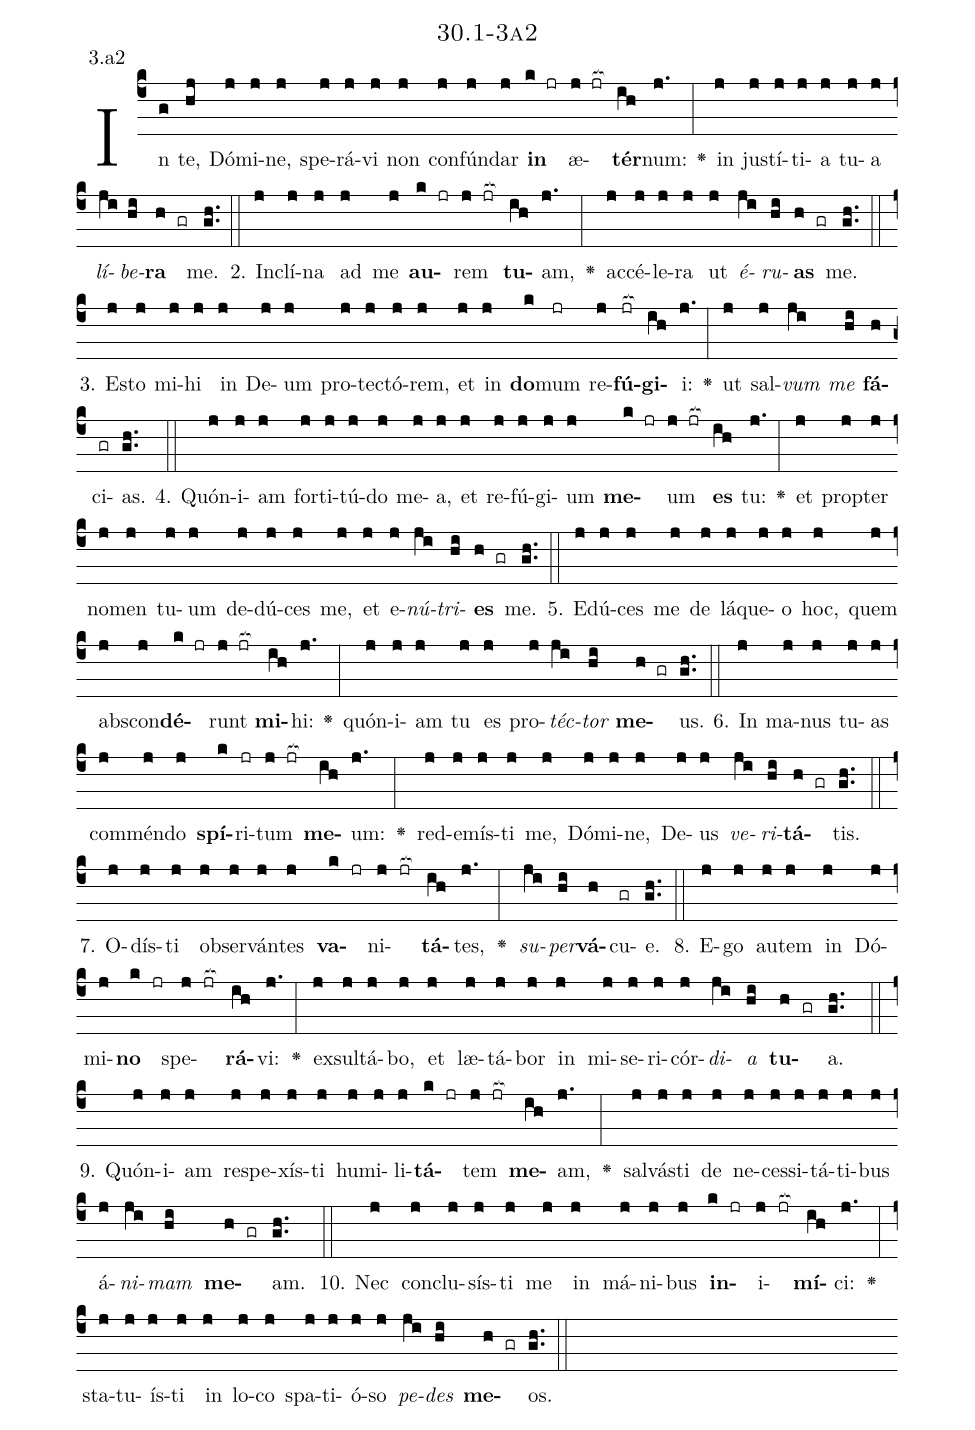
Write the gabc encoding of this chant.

name: 30.1-3a2;
annotation: 3.a2;
%%
(c4)In(g) te,(hj) Dó(j)mi(j)ne,(j) spe(j)rá(j)vi(j) non(j) con(j)fún(j)dar(j) <b>in</b>(k jr) æ(j jr[ocb:1{])<b>tér</b>(ih[ocb:0}])num:(j.) <v>\greheightstar</v>(:) in(j) jus(j)tí(j)ti(j)a(j) tu(j)a(j) <i>lí</i>(ji)<i>be</i>(hi)<b>ra</b>(h gr) me.(gh..) (::)
2. In(j)clí(j)na(j) ad(j) me(j) <b>au</b>(k jr)rem(j jr[ocb:1{]) <b>tu</b>(ih[ocb:0}])am,(j.) <v>\greheightstar</v>(:) ac(j)cé(j)le(j)ra(j) ut(j) <i>é</i>(ji)<i>ru</i>(hi)<b>as</b>(h gr) me.(gh..) (::)
3. Es(j)to(j) mi(j)hi(j) in(j) De(j)um(j) pro(j)tec(j)tó(j)rem,(j) et(j) in(j) <b>do</b>(k)mum(jr) re(j)<b>fú</b>(jr[ocb:1{])<b>gi</b>(ih[ocb:0}])i:(j.) <v>\greheightstar</v>(:) ut(j) sal(j)<i>vum</i>(ji) <i>me</i>(hi) <b>fá</b>(h)ci(gr)as.(gh..) (::)
4. Quón(j)i(j)am(j) for(j)ti(j)tú(j)do(j) me(j)a,(j) et(j) re(j)fú(j)gi(j)um(j) <b>me</b>(k jr)um(j jr[ocb:1{]) <b>es</b>(ih[ocb:0}]) tu:(j.) <v>\greheightstar</v>(:) et(j) prop(j)ter(j) no(j)men(j) tu(j)um(j) de(j)dú(j)ces(j) me,(j) et(j) e(j)<i>nú</i>(ji)<i>tri</i>(hi)<b>es</b>(h gr) me.(gh..) (::)
5. E(j)dú(j)ces(j) me(j) de(j) lá(j)que(j)o(j) hoc,(j) quem(j) abs(j)con(j)<b>dé</b>(k jr)runt(j jr[ocb:1{]) <b>mi</b>(ih[ocb:0}])hi:(j.) <v>\greheightstar</v>(:) quón(j)i(j)am(j) tu(j) es(j) pro(j)<i>téc</i>(ji)<i>tor</i>(hi) <b>me</b>(h gr)us.(gh..) (::)
6. In(j) ma(j)nus(j) tu(j)as(j) com(j)mén(j)do(j) <b>spí</b>(k)ri(jr)tum(j jr[ocb:1{]) <b>me</b>(ih[ocb:0}])um:(j.) <v>\greheightstar</v>(:) red(j)e(j)mís(j)ti(j) me,(j) Dó(j)mi(j)ne,(j) De(j)us(j) <i>ve</i>(ji)<i>ri</i>(hi)<b>tá</b>(h gr)tis.(gh..) (::)
7. O(j)dís(j)ti(j) ob(j)ser(j)ván(j)tes(j) <b>va</b>(k jr)ni(j jr[ocb:1{])<b>tá</b>(ih[ocb:0}])tes,(j.) <v>\greheightstar</v>(:) <i>su</i>(ji)<i>per</i>(hi)<b>vá</b>(h)cu(gr)e.(gh..) (::)
8. E(j)go(j) au(j)tem(j) in(j) Dó(j)mi(j)<b>no</b>(k jr) spe(j jr[ocb:1{])<b>rá</b>(ih[ocb:0}])vi:(j.) <v>\greheightstar</v>(:) ex(j)sul(j)tá(j)bo,(j) et(j) læ(j)tá(j)bor(j) in(j) mi(j)se(j)ri(j)cór(j)<i>di</i>(ji)<i>a</i>(hi) <b>tu</b>(h gr)a.(gh..) (::)
9. Quón(j)i(j)am(j) re(j)spe(j)xís(j)ti(j) hu(j)mi(j)li(j)<b>tá</b>(k jr)tem(j jr[ocb:1{]) <b>me</b>(ih[ocb:0}])am,(j.) <v>\greheightstar</v>(:) sal(j)vás(j)ti(j) de(j) ne(j)ces(j)si(j)tá(j)ti(j)bus(j) á(j)<i>ni</i>(ji)<i>mam</i>(hi) <b>me</b>(h gr)am.(gh..) (::)
10. Nec(j) con(j)clu(j)sís(j)ti(j) me(j) in(j) má(j)ni(j)bus(j) <b>in</b>(k jr)i(j jr[ocb:1{])<b>mí</b>(ih[ocb:0}])ci:(j.) <v>\greheightstar</v>(:) sta(j)tu(j)ís(j)ti(j) in(j) lo(j)co(j) spa(j)ti(j)ó(j)so(j) <i>pe</i>(ji)<i>des</i>(hi) <b>me</b>(h gr)os.(gh..) (::)
